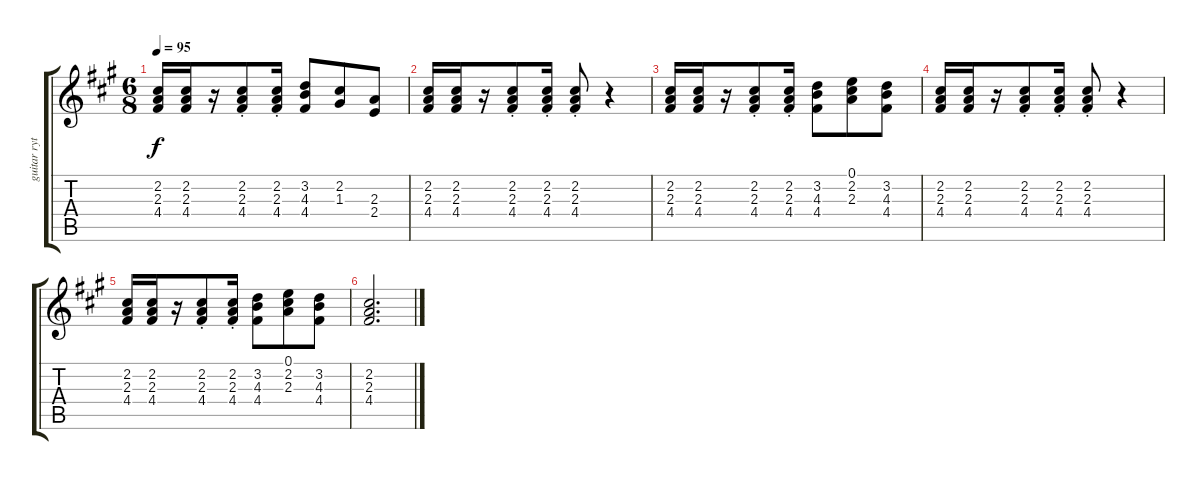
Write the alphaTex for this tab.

\track ("guitar rythmique" "guitar ryt") {instrument overdrivenguitar}
\staff {score tabs}
\tuning (E4 B3 G3 D3 A2 E2) {hide}
\ts (6 8)
\tempo 95
\clef g2
\ks a
(2.2 2.3 4.4).16{dy f} (2.2 2.3 4.4).16 r.16 (2.2{st} 2.3{st} 4.4{st}).8 (2.2{st} 2.3{st} 4.4).16 (3.2 4.3 4.4).8 (2.2 1.3).8 (2.3 2.4).8 |
(2.2 2.3 4.4).16 (2.2 2.3 4.4).16 r.16 (2.2{st} 2.3{st} 4.4{st}).8 (2.2{st} 2.3{st} 4.4).16 (2.2{st} 2.3{st} 4.4{st}).8 r.4 |
(2.2 2.3 4.4).16 (2.2 2.3 4.4).16 r.16 (2.2{st} 2.3{st} 4.4{st}).8 (2.2{st} 2.3{st} 4.4).16 (3.2 4.3 4.4).8 (0.1 2.2 2.3).8 (3.2 4.3 4.4).8 |
(2.2 2.3 4.4).16 (2.2 2.3 4.4).16 r.16 (2.2{st} 2.3{st} 4.4{st}).8 (2.2{st} 2.3{st} 4.4).16 (2.2{st} 2.3{st} 4.4{st}).8 r.4 |
(2.2 2.3 4.4).16 (2.2 2.3 4.4).16 r.16 (2.2{st} 2.3{st} 4.4{st}).8 (2.2{st} 2.3{st} 4.4).16 (3.2 4.3 4.4).8 (0.1 2.2 2.3).8 (3.2 4.3 4.4).8 |
(2.2 2.3 4.4).2{d}
